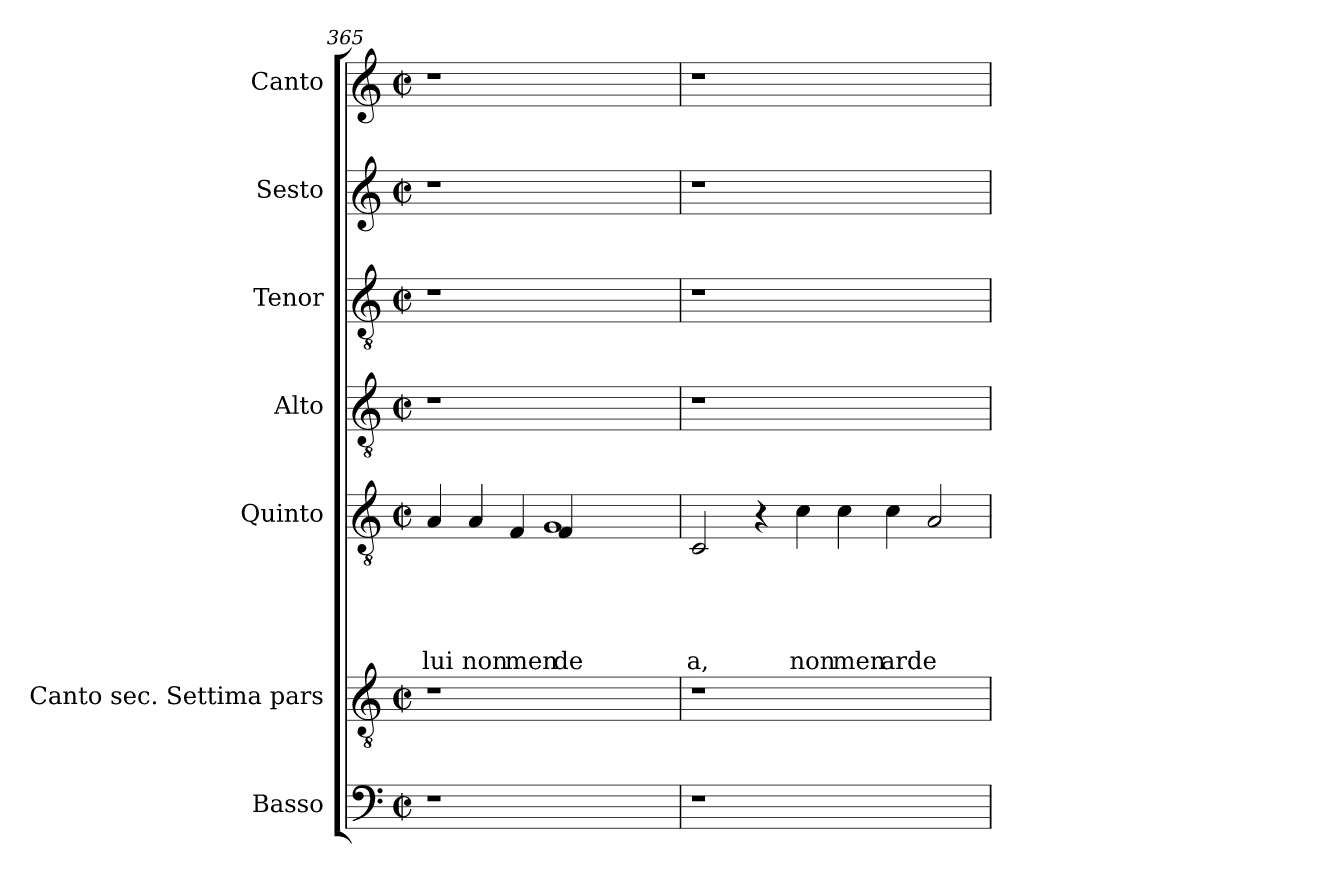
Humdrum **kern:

**kern	**kern	**kern	**text	**text	**text	**text	**text	**kern	**kern	**kern	**kern
*part7	*part6	*part5	*part5	*part5	*part5	*part5	*part5	*part4	*part3	*part2	*part1
*staff7	*staff6	*staff5	*staff5	*staff5	*staff5	*staff5	*staff5	*staff4	*staff3	*staff2	*staff1
*I"Basso	*I"Canto sec. Settima pars	*I"Quinto	*	*	*	*	*	*I"Alto	*I"Tenor	*I"Sesto	*I"Canto
*	*	*I'Quinto	*	*	*	*	*	*I'Alto	*I'Tenor	*I'Sesto	*I'Canto
*clefF4	*clefGv2	*clefGv2	*	*	*	*	*	*clefGv2	*clefGv2	*clefG2	*clefG2
*k[]	*k[]	*k[]	*	*	*	*	*	*k[]	*k[]	*k[]	*k[]
*C:	*C:	*C:	*	*	*	*	*	*C:	*C:	*C:	*C:
*M2/2	*M2/2	*M2/2	*	*	*	*	*	*M2/2	*M2/2	*M2/2	*M2/2
*met(c|)	*met(c|)	*met(c|)	*	*	*	*	*	*met(c|)	*met(c|)	*met(c|)	*met(c|)
=365	=365	=365	=365	=365	=365	=365	=365	=365	=365	=365	=365
!	!	!	!	!	!	!	!LO:LY:b	!	!	!	!
*	*	*^	*	*	*	*	*	*	*	*	*
1r	1r	4A/	2.ryy	.	.	.	.	lui	1r	1r	1r	1r
!	!	!	!	!	!	!	!	!LO:LY:b	!	!	!	!
.	.	4A/	.	.	.	.	.	non	.	.	.	.
!	!	!	!	!	!	!	!	!LO:LY:b	!	!	!	!
.	.	4F/	.	.	.	.	.	men	.	.	.	.
!	!	!	!	!	!	!	!	!LO:LY:b	!	!	!	!
!	!	!	!	!	!	!	!	!LO:LY:b	!	!	!	!
.	.	4F/	1G	.	.	.	.	de	.	.	.	.
2.ryy	2.ryy	2.ryy	.	.	.	.	.	.	2.ryy	2.ryy	2.ryy	2.ryy
*	*	*v	*v	*	*	*	*	*	*	*	*	*
=366	=366	=366	=366	=366	=366	=366	=366	=366	=366	=366	=366
!	!	!	!	!	!	!	!LO:LY:b	!	!	!	!
1r	1r	2C/	.	.	.	.	a,	1r	1r	1r	1r
.	.	4r	.	.	.	.	.	.	.	.	.
!	!	!	!	!	!	!	!LO:LY:b	!	!	!	!
.	.	4c\	.	.	.	.	non	.	.	.	.
!	!	!	!	!	!	!	!LO:LY:b	!	!	!	!
1ryy	1ryy	4c\	.	.	.	.	men	1ryy	1ryy	1ryy	1ryy
!	!	!	!	!	!	!	!LO:LY:b	!	!	!	!
.	.	4c\	.	.	.	.	arde	.	.	.	.
.	.	2A/	.	.	.	.	.	.	.	.	.
=	=	=	=	=	=	=	=	=	=	=	=
*-	*-	*-	*-	*-	*-	*-	*-	*-	*-	*-	*-
